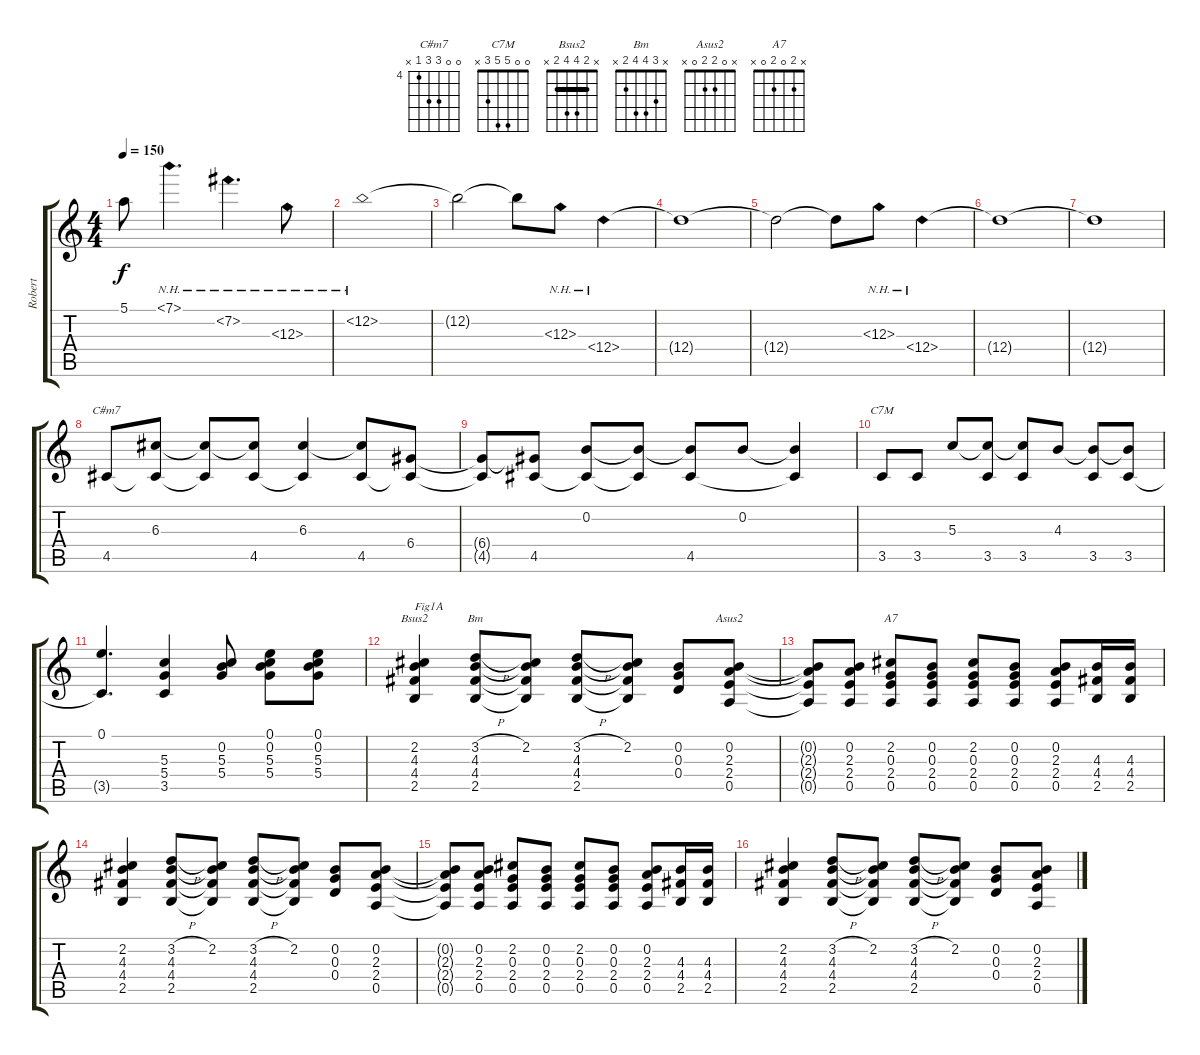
\track ("Robert" "Robert") {instrument electricguitarclean}
\staff {score tabs}
\tuning (E4 B3 G3 D3 A2 E2) {hide}
\chord ("C#m7" 0 0 6 6 4 x) {firstfret 4}
\chord ("C7M" 0 0 5 5 3 x)
\chord ("Bsus2" x 2 4 4 2 x) {barre 2}
\chord ("Bm" x 3 4 4 2 x)
\chord ("Asus2" x 0 2 2 0 x)
\chord ("A7" x 2 0 2 0 x)
\ts (4 4)
\tempo 150
\clef g2
\ks c
5.1{t}.8{dy f} 7.1{nh}.4{d} 7.2{nh}.4{d} 12.3{nh}.8 |
12.2{nh}.1 |
12.2{t}.2 12.2{t}.8 12.3{nh}.8 12.4{nh}.4 |
12.4{t}.1 |
12.4{t}.2 12.4{t}.8 12.3{nh}.8 12.4{nh}.4 |
12.4{t}.1 |
12.4{t}.1 |
4.5.8{ch "C#m7"} (6.3 4.5{t}).8 (6.3{t} 4.5{t}).8 (6.3{t} 4.5).8 (6.3 4.5{t}).4 (6.3{t} 4.5).8 (6.4 4.5{t}).8 |
(6.4{t} 4.5{t}).8 (6.4{t} 4.5).8 (0.2 4.5{t}).8 (0.2{t} 4.5{t}).8 (0.2{t} 4.5).8 0.2.8 (0.2{t} 4.5{t}).4 |
3.5.8{ch "C7M"} 3.5.8 5.3.8 (5.3{t} 3.5).8 (5.3{t} 3.5).8 4.3.8 (4.3{t} 3.5).8 (4.3{t} 3.5).8 |
(0.1 3.5{t}).4{d} (5.3 5.4 3.5).4 (0.2 5.3 5.4).8 (0.1 0.2 5.3 5.4).8 (0.1 0.2 5.3 5.4).8 |
(2.2 4.3 4.4 2.5).4{ch "Bsus2" txt "Fig1A"} (3.2{h} 4.3 4.4 2.5).8{ch "Bm"} (2.2 4.3{t} 4.4{t} 2.5{t}).8 (3.2{h} 4.3 4.4 2.5).8 (2.2 4.3{t} 4.4{t} 2.5{t}).8 (0.2 0.3 0.4).8 (0.2 2.3 2.4 0.5).8{ch "Asus2"} |
(0.2{t} 2.3{t} 2.4{t} 0.5{t}).8 (0.2 2.3 2.4 0.5).8 (2.2 0.3 2.4 0.5).8{ch "A7"} (0.2 0.3 2.4 0.5).8 (2.2 0.3 2.4 0.5).8 (0.2 0.3 2.4 0.5).8 (0.2 2.3 2.4 0.5).8 (4.3 4.4 2.5).16 (4.3 4.4 2.5).16 |
(2.2 4.3 4.4 2.5).4 (3.2{h} 4.3 4.4 2.5).8 (2.2 4.3{t} 4.4{t} 2.5{t}).8 (3.2{h} 4.3 4.4 2.5).8 (2.2 4.3{t} 4.4{t} 2.5{t}).8 (0.2 0.3 0.4).8 (0.2 2.3 2.4 0.5).8 |
(0.2{t} 2.3{t} 2.4{t} 0.5{t}).8 (0.2 2.3 2.4 0.5).8 (2.2 0.3 2.4 0.5).8 (0.2 0.3 2.4 0.5).8 (2.2 0.3 2.4 0.5).8 (0.2 0.3 2.4 0.5).8 (0.2 2.3 2.4 0.5).8 (4.3 4.4 2.5).16 (4.3 4.4 2.5).16 |
(2.2 4.3 4.4 2.5).4 (3.2{h} 4.3 4.4 2.5).8 (2.2 4.3{t} 4.4{t} 2.5{t}).8 (3.2{h} 4.3 4.4 2.5).8 (2.2 4.3{t} 4.4{t} 2.5{t}).8 (0.2 0.3 0.4).8 (0.2 2.3 2.4 0.5).8
